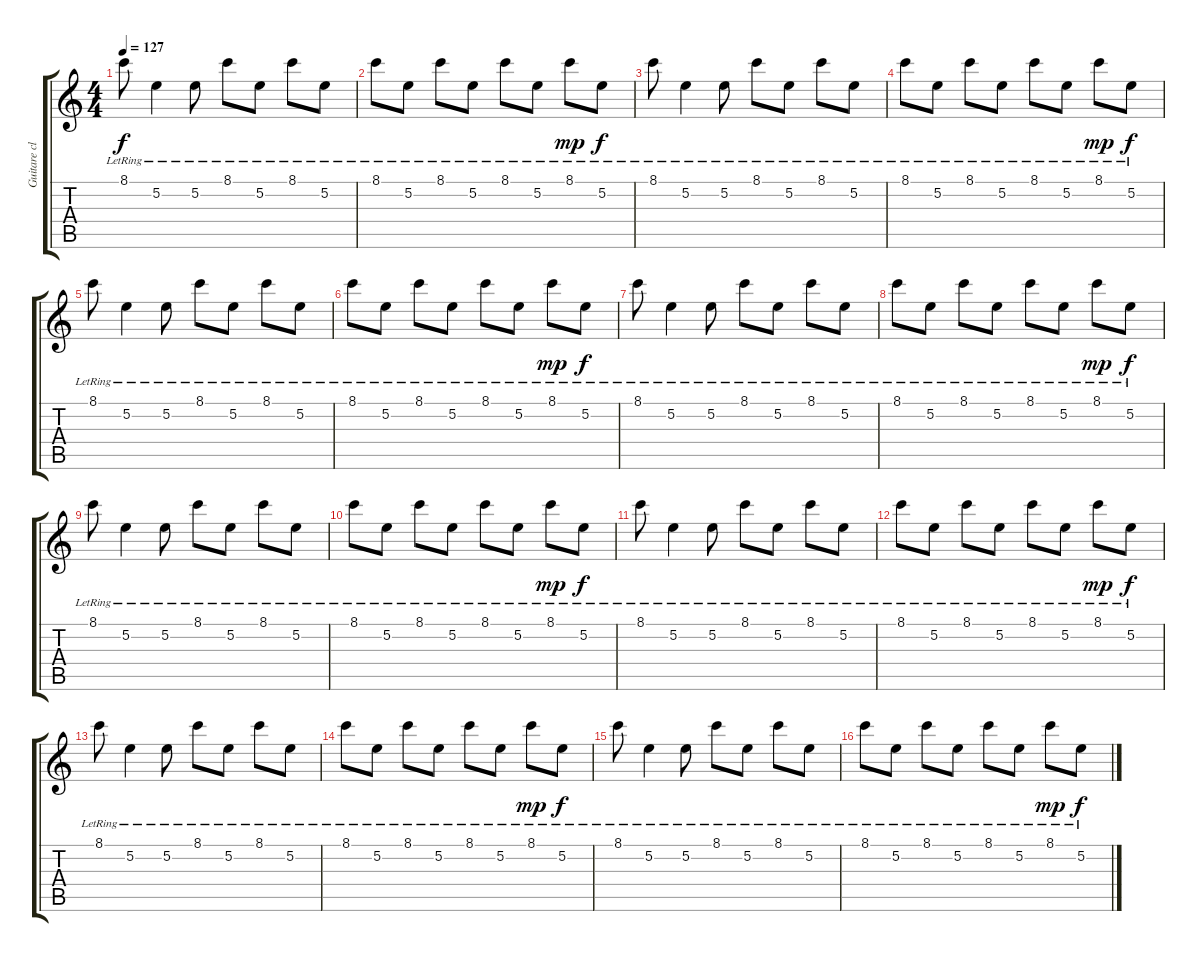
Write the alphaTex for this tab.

\track ("Guitare clean" "Guitare cl") {instrument electricguitarjazz}
\staff {score tabs}
\tuning (E4 B3 G3 D3 A2 E2) {hide}
\ts (4 4)
\tempo 127
\clef g2
\ks c
8.1{lr}.8{dy f} 5.2{lr}.4 5.2{lr}.8 8.1{lr}.8 5.2{lr}.8 8.1{lr}.8 5.2{lr}.8 |
8.1{lr}.8 5.2{lr}.8 8.1{lr}.8 5.2{lr}.8 8.1{lr}.8 5.2{lr}.8 8.1{lr}.8{dy mp} 5.2{lr}.8{dy f} |
8.1{lr}.8 5.2{lr}.4 5.2{lr}.8 8.1{lr}.8 5.2{lr}.8 8.1{lr}.8 5.2{lr}.8 |
8.1{lr}.8 5.2{lr}.8 8.1{lr}.8 5.2{lr}.8 8.1{lr}.8 5.2{lr}.8 8.1{lr}.8{dy mp} 5.2{lr}.8{dy f} |
8.1{lr}.8 5.2{lr}.4 5.2{lr}.8 8.1{lr}.8 5.2{lr}.8 8.1{lr}.8 5.2{lr}.8 |
8.1{lr}.8 5.2{lr}.8 8.1{lr}.8 5.2{lr}.8 8.1{lr}.8 5.2{lr}.8 8.1{lr}.8{dy mp} 5.2{lr}.8{dy f} |
8.1{lr}.8 5.2{lr}.4 5.2{lr}.8 8.1{lr}.8 5.2{lr}.8 8.1{lr}.8 5.2{lr}.8 |
8.1{lr}.8 5.2{lr}.8 8.1{lr}.8 5.2{lr}.8 8.1{lr}.8 5.2{lr}.8 8.1{lr}.8{dy mp} 5.2{lr}.8{dy f} |
8.1{lr}.8 5.2{lr}.4 5.2{lr}.8 8.1{lr}.8 5.2{lr}.8 8.1{lr}.8 5.2{lr}.8 |
8.1{lr}.8 5.2{lr}.8 8.1{lr}.8 5.2{lr}.8 8.1{lr}.8 5.2{lr}.8 8.1{lr}.8{dy mp} 5.2{lr}.8{dy f} |
8.1{lr}.8 5.2{lr}.4 5.2{lr}.8 8.1{lr}.8 5.2{lr}.8 8.1{lr}.8 5.2{lr}.8 |
8.1{lr}.8 5.2{lr}.8 8.1{lr}.8 5.2{lr}.8 8.1{lr}.8 5.2{lr}.8 8.1{lr}.8{dy mp} 5.2{lr}.8{dy f} |
8.1{lr}.8 5.2{lr}.4 5.2{lr}.8 8.1{lr}.8 5.2{lr}.8 8.1{lr}.8 5.2{lr}.8 |
8.1{lr}.8 5.2{lr}.8 8.1{lr}.8 5.2{lr}.8 8.1{lr}.8 5.2{lr}.8 8.1{lr}.8{dy mp} 5.2{lr}.8{dy f} |
8.1{lr}.8 5.2{lr}.4 5.2{lr}.8 8.1{lr}.8 5.2{lr}.8 8.1{lr}.8 5.2{lr}.8 |
8.1{lr}.8 5.2{lr}.8 8.1{lr}.8 5.2{lr}.8 8.1{lr}.8 5.2{lr}.8 8.1{lr}.8{dy mp} 5.2{lr}.8{dy f}
